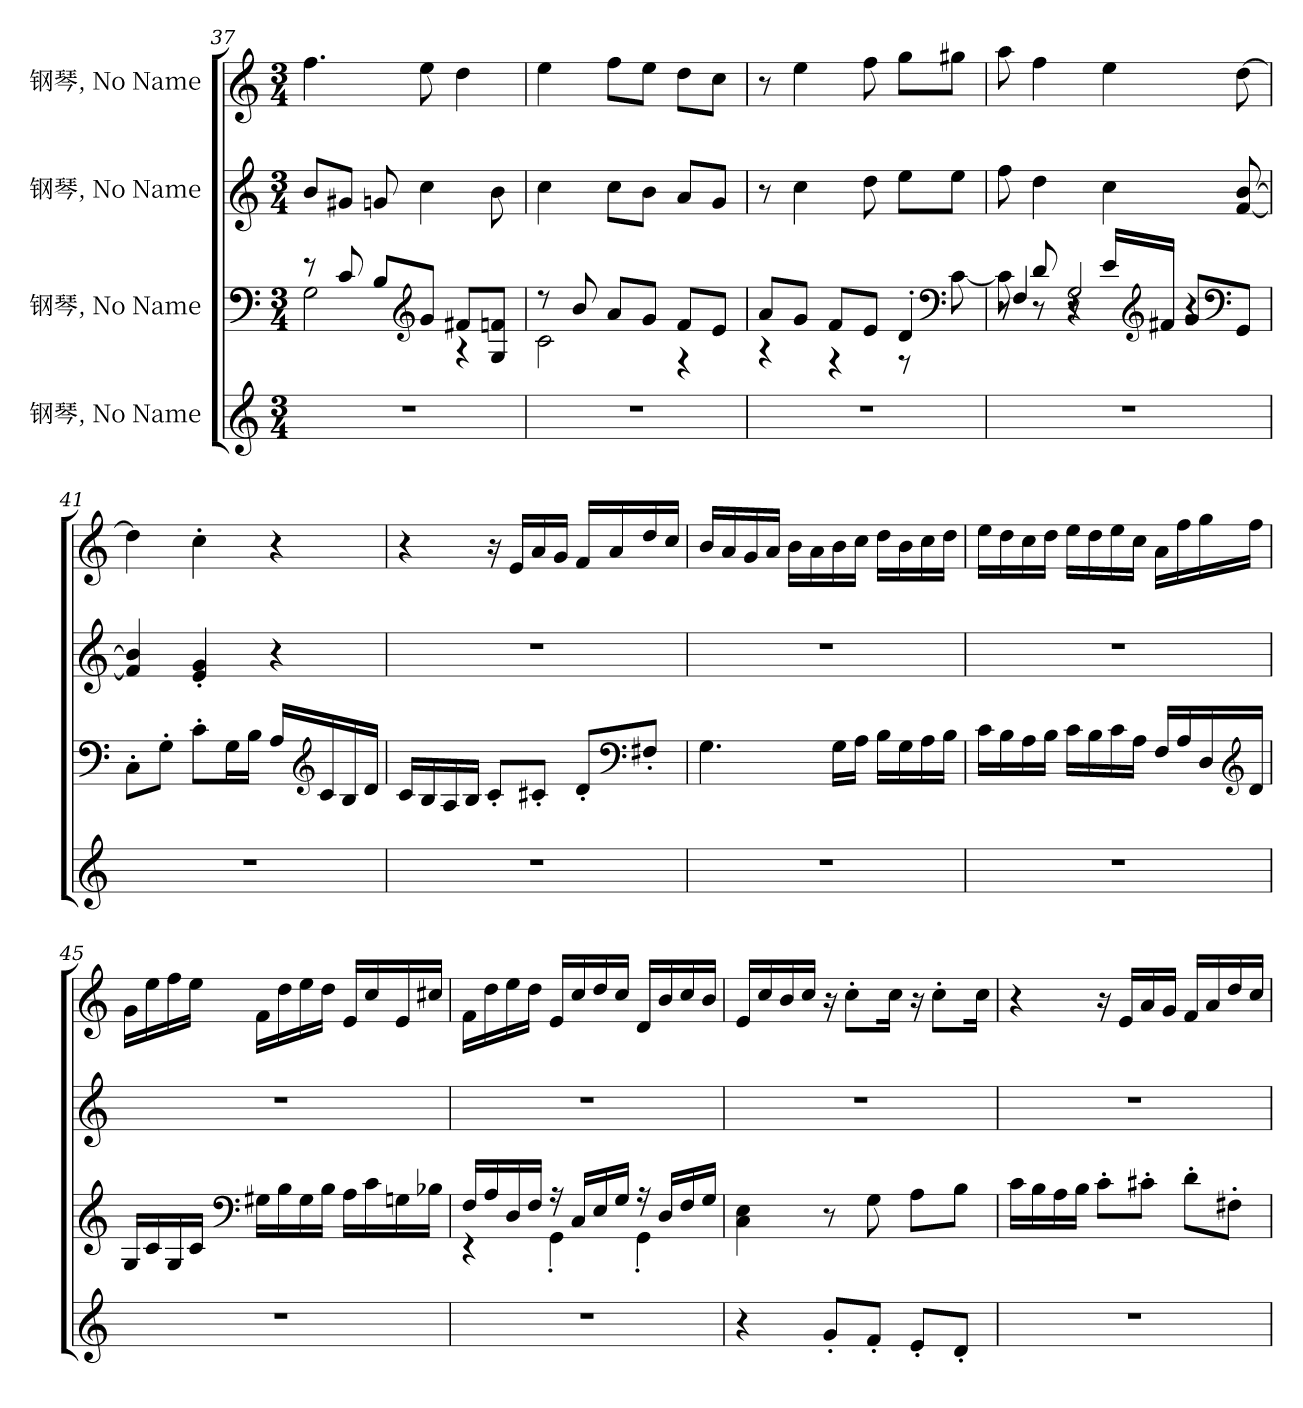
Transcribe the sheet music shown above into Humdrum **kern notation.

**kern	**kern	**kern	**kern
*part4	*part3	*part2	*part1
*staff4	*staff3	*staff2	*staff1
*I"钢琴, No Name	*I"钢琴, No Name	*I"钢琴, No Name	*I"钢琴, No Name
*clefG2	*clefF4	*clefG2	*clefG2
*k[]	*k[]	*k[]	*k[]
*M3/4	*M3/4	*M3/4	*M3/4
=37	=37	=37	=37
*	*^	*	*
2.r	8r	2G\	8b/L	4.ff\
.	8c/	.	8g#X/J	.
.	8B/L	.	8gn/	.
*	*clefG2	*	*	*
.	8g/J	.	4cc\	8ee\
.	8f#X/L	4r	.	4dd\
.	8G/ 8fn/J	.	8b\	.
!!LO:PB:g=z
=38	=38	=38	=38	=38
2.r	8r	2c\	4cc\	4ee\
.	8b/	.	.	.
.	8a/L	.	8cc\L	8ff\L
.	8g/J	.	8b\J	8ee\J
.	8f/L	4r	8a/L	8dd\L
.	8e/J	.	8g/J	8cc\J
=39	=39	=39	=39	=39
2.r	8a/L	4r	8r	8r
.	8g/J	.	4cc\	4ee\
.	8f/L	4r	.	.
.	8e/J	.	8dd\	8ff\
*	*	*	*	*MM76
.	4d'/	8r	8ee\L	8gg\L
*	*clefF4	*	*	*
.	.	[8c\	8ee\J	8gg#X\J
=40	=40	=40	=40	=40
*	*	*^	*	*
2.r	8r	8c\]	4F/	8ff\	8aa\
.	8d/	8r	.	4dd\	4ff\
.	8r	4r	2G/	.	.
.	16e/LL	.	.	4cc\	4ee\
*	*clefG2	*	*	*	*
.	16f#X/JJ	.	.	.	.
.	8g/L	4r	.	.	.
*	*clefF4	*	*	*	*
.	8GG/J	.	.	[8f/ [8b/	[8dd\
*	*v	*v	*v	*	*
=41	=41	=41	=41
*	*	*	*MM71
2.r	8C'\L	4f/] 4b/]	4dd\]
.	8G'\J	.	.
.	8c'\L	4e/' 4g/'	4cc'\
.	16G\L	.	.
.	16B\JJ	.	.
.	16A/LL	4r	4r
*	*clefG2	*	*
.	16c/	.	.
.	16B/	.	.
.	16d/JJ	.	.
!!LO:LB:g=z
=42	=42	=42	=42
*	*	*	*MM87
2.r	16c/LL	2.r	4r
.	16B/	.	.
.	16A/	.	.
.	16B/JJ	.	.
.	8c'/L	.	16r
.	.	.	16e/LL
.	8c#X'/J	.	16a/
.	.	.	16g/JJ
.	8d'/L	.	16f/LL
.	.	.	16a/
*	*clefF4	*	*
.	8F#X'/J	.	16dd/
.	.	.	16cc/JJ
=43	=43	=43	=43
*	*	*	*MM87
2.r	4.G\	2.r	16b/LL
.	.	.	16a/
.	.	.	16g/
.	.	.	16a/JJ
.	.	.	16b\LL
.	.	.	16a\
.	16G\LL	.	16b\
.	16A\JJ	.	16cc\JJ
.	16B\LL	.	16dd\LL
.	16G\	.	16b\
.	16A\	.	16cc\
.	16B\JJ	.	16dd\JJ
=44	=44	=44	=44
2.r	16c\LL	2.r	16ee\LL
.	16B\	.	16dd\
.	16A\	.	16cc\
.	16B\JJ	.	16dd\JJ
.	16c\LL	.	16ee\LL
.	16B\	.	16dd\
.	16c\	.	16ee\
.	16A\JJ	.	16cc\JJ
.	16F/LL	.	16a\LL
.	16A/	.	16ff\
.	16D/	.	16gg\
*	*clefG2	*	*
.	16d/JJ	.	16ff\JJ
!!LO:LB:g=z
=45	=45	=45	=45
2.r	16G/LL	2.r	16g\LL
.	16c/	.	16ee\
.	16G/	.	16ff\
.	16c/JJ	.	16ee\JJ
*	*clefF4	*	*
.	16G#X\LL	.	16f\LL
.	16B\	.	16dd\
.	16G#\	.	16ee\
.	16B\JJ	.	16dd\JJ
.	16A\LL	.	16e/LL
.	16c\	.	16cc/
.	16Gn\	.	16e/
.	16B-X\JJ	.	16cc#X/JJ
=46	=46	=46	=46
*	*	*	*MM87
*	*^	*	*
2.r	16F/LL	4r	2.r	16f\LL
.	16A/	.	.	16dd\
.	16D/	.	.	16ee\
.	16F/JJ	.	.	16dd\JJ
.	16r	4GG'\	.	16e/LL
.	16C/LL	.	.	16cc/
.	16E/	.	.	16dd/
.	16G/JJ	.	.	16cc/JJ
.	16r	4GG'\	.	16d/LL
.	16D/LL	.	.	16b/
.	16F/	.	.	16cc/
.	16G/JJ	.	.	16b/JJ
*	*v	*v	*	*
=47	=47	=47	=47
*	*	*	*MM85
4r	4C\ 4E\	2.r	16e/LL
.	.	.	16cc/
.	.	.	16b/
.	.	.	16cc/JJ
8g'/L	8r	.	16r
.	.	.	8cc'\L
8f'/J	8G\	.	.
.	.	.	16cc\Jk
8e'/L	8A\L	.	16r
.	.	.	8cc'\L
8d'/J	8B\J	.	.
.	.	.	16cc\Jk
!!LO:PB:g=z
=48	=48	=48	=48
*	*	*	*MM85
2.r	16c\LL	2.r	4r
.	16B\	.	.
.	16A\	.	.
.	16B\JJ	.	.
.	8c'\L	.	16r
.	.	.	16e/LL
.	8c#X'\J	.	16a/
.	.	.	16g/JJ
.	8d'\L	.	16f/LL
.	.	.	16a/
.	8F#X'\J	.	16dd/
.	.	.	16cc/JJ
=	=	=	=
*-	*-	*-	*-
